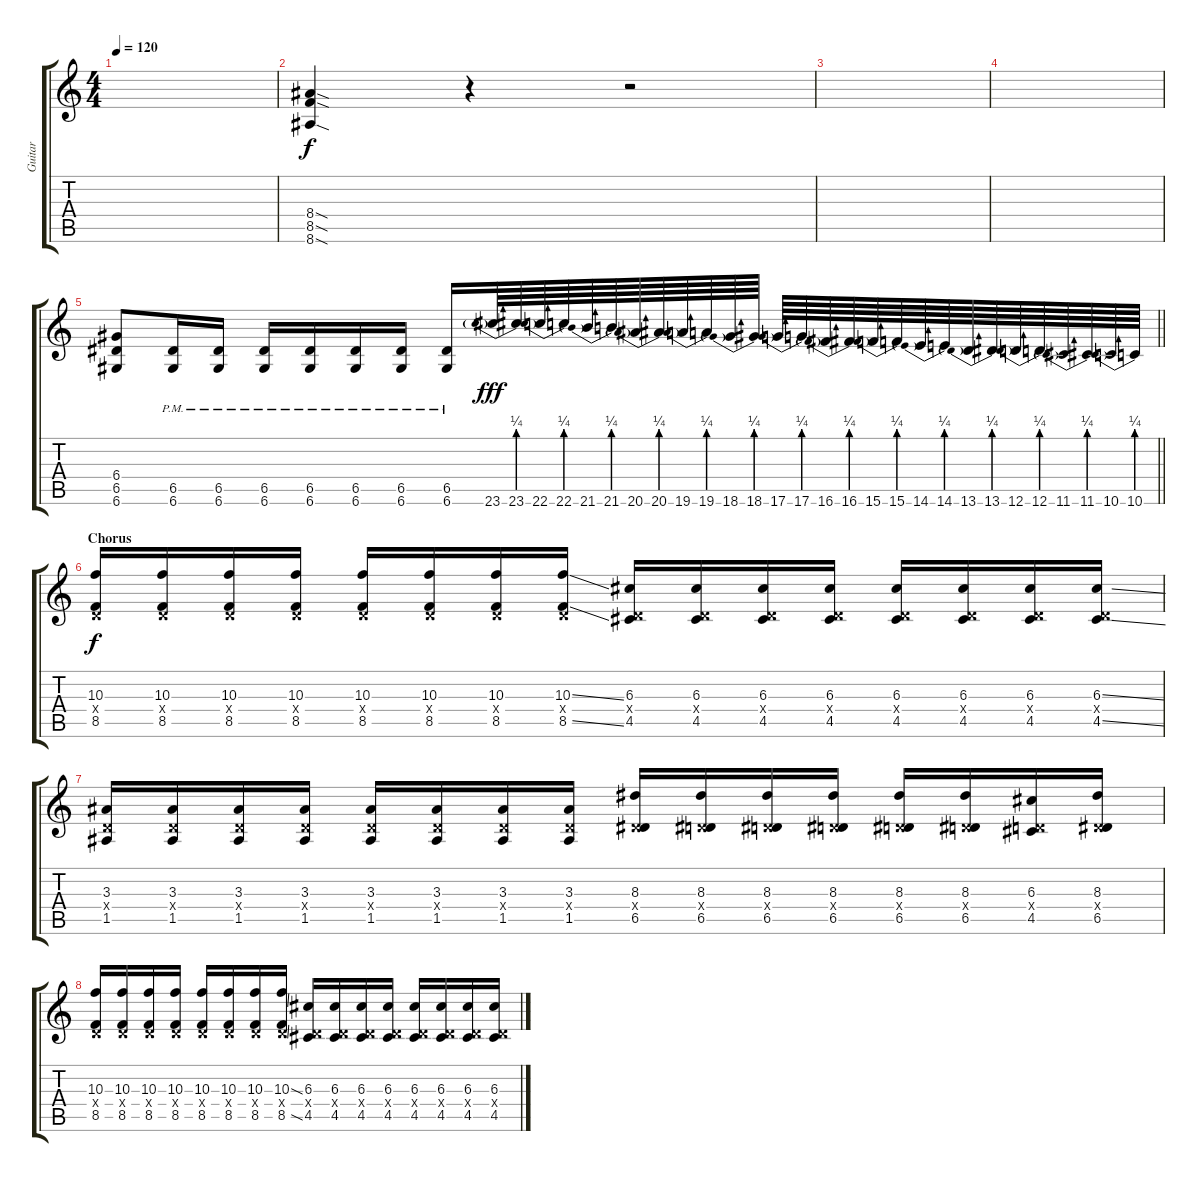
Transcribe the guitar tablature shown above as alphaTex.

\track ("Guitar" "Guitar") {instrument overdrivenguitar}
\staff {score tabs}
\tuning (E4 B3 G3 D3 A2 D2) {hide}
\ts (4 4)
\tempo 120
\clef g2
\ks c
|
(8.4{sod} 8.5{sod} 8.6{sod}).4 r.4 r.2 |
|
|
\barLineRight lightlight
(6.4 6.5 6.6).8 (6.5{pm} 6.6{pm}).16 (6.5{pm} 6.6{pm}).16 (6.5{pm} 6.6{pm}).16 (6.5{pm} 6.6{pm}).16 (6.5{pm} 6.6{pm}).16 (6.5{pm} 6.6{pm}).16 (6.5{pm} 6.6{pm}).16 23.6.64{dy fff instrument guitarfretnoise} 23.6{be (prebend 0 1 60 1)}.64 22.6.64 22.6{be (prebend 0 1 60 1)}.64 21.6.64 21.6{be (prebend 0 1 60 1)}.64 20.6.64 20.6{be (prebend 0 1 60 1)}.64 19.6.64 19.6{be (prebend 0 1 60 1)}.64 18.6.64 18.6{be (prebend 0 1 60 1)}.64 17.6.64 17.6{be (prebend 0 1 60 1)}.64 16.6.64 16.6{be (prebend 0 1 60 1)}.64 15.6.64 15.6{be (prebend 0 1 60 1)}.64 14.6.64 14.6{be (prebend 0 1 60 1)}.64 13.6.64 13.6{be (prebend 0 1 60 1)}.64 12.6.64 12.6{be (prebend 0 1 60 1)}.64 11.6.64 11.6{be (prebend 0 1 60 1)}.64 10.6.64 10.6{be (prebend 0 1 60 1)}.64 |
\section ("" "Chorus")
(10.3 0.4{x} 8.5).16{dy f instrument overdrivenguitar} (10.3 0.4{x} 8.5).16 (10.3 0.4{x} 8.5).16 (10.3 0.4{x} 8.5).16 (10.3 0.4{x} 8.5).16 (10.3 0.4{x} 8.5).16 (10.3 0.4{x} 8.5).16 (10.3{ss} 0.4{x} 8.5{ss}).16 (6.3 0.4{x} 4.5).16 (6.3 0.4{x} 4.5).16 (6.3 0.4{x} 4.5).16 (6.3 0.4{x} 4.5).16 (6.3 0.4{x} 4.5).16 (6.3 0.4{x} 4.5).16 (6.3 0.4{x} 4.5).16 (6.3{ss} 0.4{x} 4.5{ss}).16 |
(3.3 0.4{x} 1.5).16 (3.3 0.4{x} 1.5).16 (3.3 0.4{x} 1.5).16 (3.3 0.4{x} 1.5).16 (3.3 0.4{x} 1.5).16 (3.3 0.4{x} 1.5).16 (3.3 0.4{x} 1.5).16 (3.3 0.4{x} 1.5).16 (8.3 0.4{x} 6.5).16 (8.3 0.4{x} 6.5).16 (8.3 0.4{x} 6.5).16 (8.3 0.4{x} 6.5).16 (8.3 0.4{x} 6.5).16 (8.3 0.4{x} 6.5).16 (6.3 0.4{x} 4.5).16 (8.3 0.4{x} 6.5).16 |
(10.3 0.4{x} 8.5).16 (10.3 0.4{x} 8.5).16 (10.3 0.4{x} 8.5).16 (10.3 0.4{x} 8.5).16 (10.3 0.4{x} 8.5).16 (10.3 0.4{x} 8.5).16 (10.3 0.4{x} 8.5).16 (10.3{ss} 0.4{x} 8.5{ss}).16 (6.3 0.4{x} 4.5).16 (6.3 0.4{x} 4.5).16 (6.3 0.4{x} 4.5).16 (6.3 0.4{x} 4.5).16 (6.3 0.4{x} 4.5).16 (6.3 0.4{x} 4.5).16 (6.3 0.4{x} 4.5).16 (6.3{ss} 0.4{x} 4.5{ss}).16
